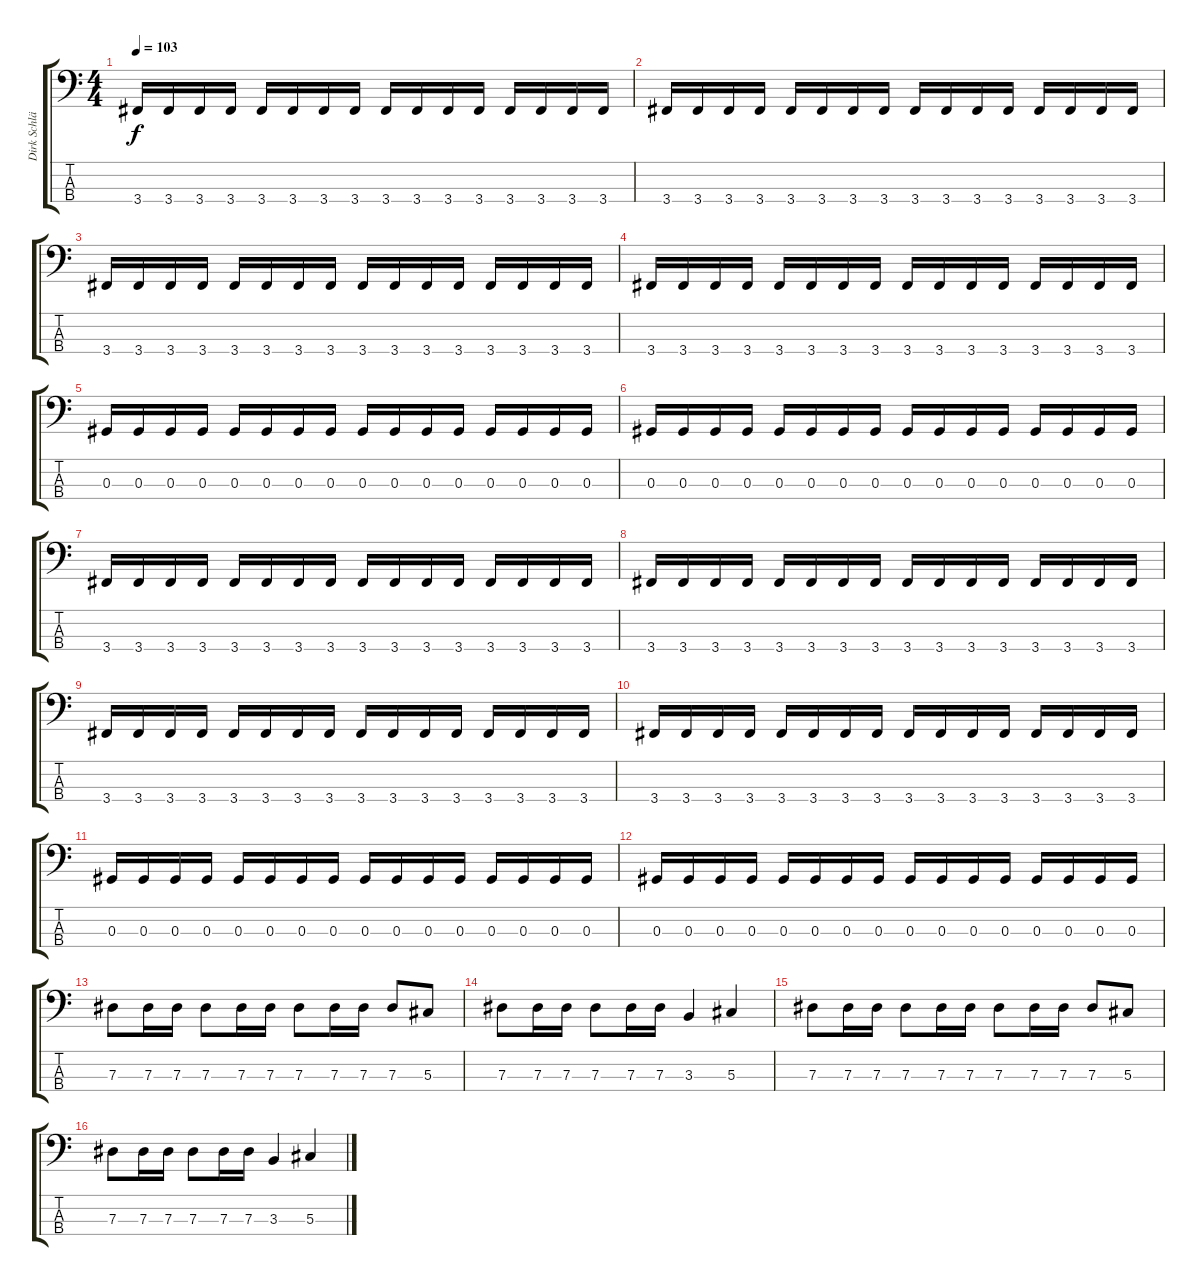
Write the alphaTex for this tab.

\track ("Dirk Schlächter - Bass" "Dirk Schlä") {instrument electricbassfinger}
\staff {score tabs}
\tuning (Gb2 Db2 Ab1 Eb1) {hide}
\ts (4 4)
\tempo 103
\clef f4
\ks c
3.4.16{dy f} 3.4.16 3.4.16 3.4.16 3.4.16 3.4.16 3.4.16 3.4.16 3.4.16 3.4.16 3.4.16 3.4.16 3.4.16 3.4.16 3.4.16 3.4.16 |
3.4.16 3.4.16 3.4.16 3.4.16 3.4.16 3.4.16 3.4.16 3.4.16 3.4.16 3.4.16 3.4.16 3.4.16 3.4.16 3.4.16 3.4.16 3.4.16 |
3.4.16 3.4.16 3.4.16 3.4.16 3.4.16 3.4.16 3.4.16 3.4.16 3.4.16 3.4.16 3.4.16 3.4.16 3.4.16 3.4.16 3.4.16 3.4.16 |
3.4.16 3.4.16 3.4.16 3.4.16 3.4.16 3.4.16 3.4.16 3.4.16 3.4.16 3.4.16 3.4.16 3.4.16 3.4.16 3.4.16 3.4.16 3.4.16 |
0.3.16 0.3.16 0.3.16 0.3.16 0.3.16 0.3.16 0.3.16 0.3.16 0.3.16 0.3.16 0.3.16 0.3.16 0.3.16 0.3.16 0.3.16 0.3.16 |
0.3.16 0.3.16 0.3.16 0.3.16 0.3.16 0.3.16 0.3.16 0.3.16 0.3.16 0.3.16 0.3.16 0.3.16 0.3.16 0.3.16 0.3.16 0.3.16 |
3.4.16 3.4.16 3.4.16 3.4.16 3.4.16 3.4.16 3.4.16 3.4.16 3.4.16 3.4.16 3.4.16 3.4.16 3.4.16 3.4.16 3.4.16 3.4.16 |
3.4.16 3.4.16 3.4.16 3.4.16 3.4.16 3.4.16 3.4.16 3.4.16 3.4.16 3.4.16 3.4.16 3.4.16 3.4.16 3.4.16 3.4.16 3.4.16 |
3.4.16 3.4.16 3.4.16 3.4.16 3.4.16 3.4.16 3.4.16 3.4.16 3.4.16 3.4.16 3.4.16 3.4.16 3.4.16 3.4.16 3.4.16 3.4.16 |
3.4.16 3.4.16 3.4.16 3.4.16 3.4.16 3.4.16 3.4.16 3.4.16 3.4.16 3.4.16 3.4.16 3.4.16 3.4.16 3.4.16 3.4.16 3.4.16 |
0.3.16 0.3.16 0.3.16 0.3.16 0.3.16 0.3.16 0.3.16 0.3.16 0.3.16 0.3.16 0.3.16 0.3.16 0.3.16 0.3.16 0.3.16 0.3.16 |
0.3.16 0.3.16 0.3.16 0.3.16 0.3.16 0.3.16 0.3.16 0.3.16 0.3.16 0.3.16 0.3.16 0.3.16 0.3.16 0.3.16 0.3.16 0.3.16 |
7.3.8 7.3.16 7.3.16 7.3.8 7.3.16 7.3.16 7.3.8 7.3.16 7.3.16 7.3.8 5.3.8 |
7.3.8 7.3.16 7.3.16 7.3.8 7.3.16 7.3.16 3.3.4 5.3.4 |
7.3.8 7.3.16 7.3.16 7.3.8 7.3.16 7.3.16 7.3.8 7.3.16 7.3.16 7.3.8 5.3.8 |
7.3.8 7.3.16 7.3.16 7.3.8 7.3.16 7.3.16 3.3.4 5.3.4
